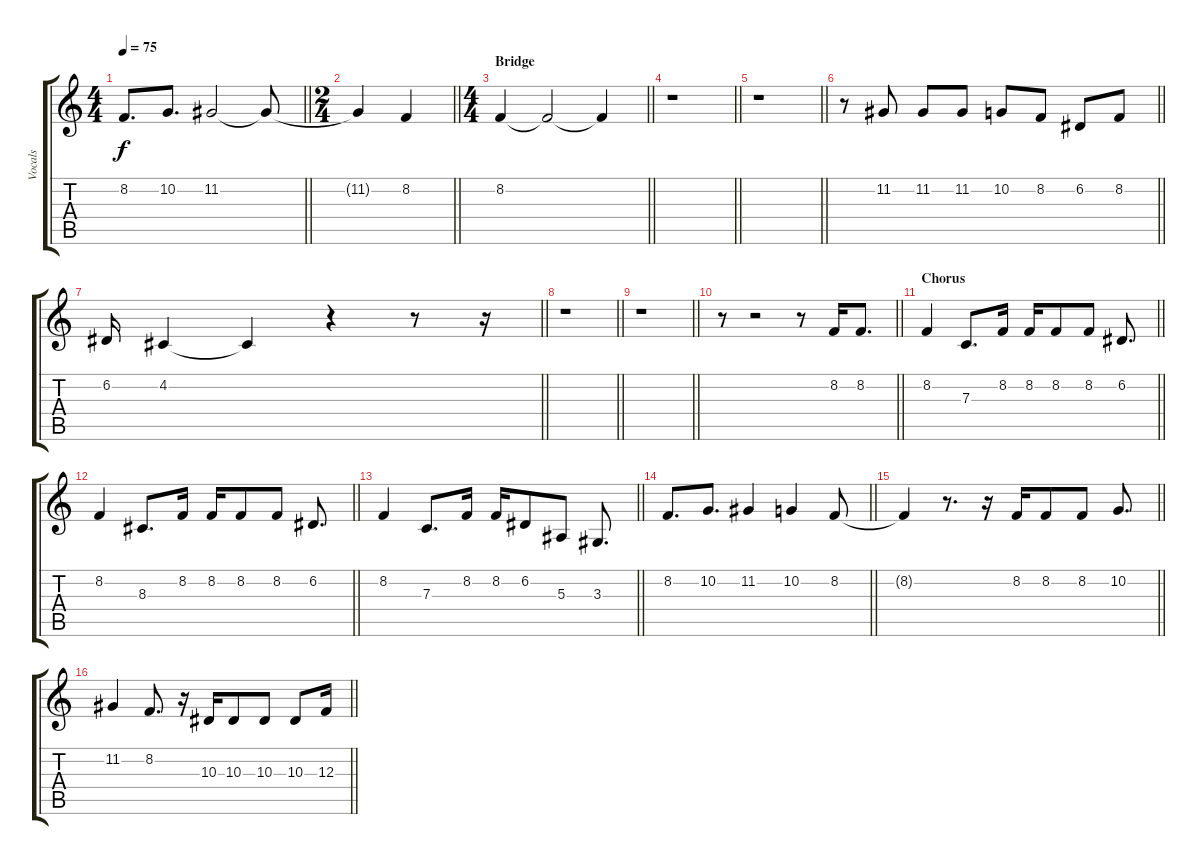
\track ("Vocals" "Vocals") {instrument lead2sawtooth}
\staff {score tabs}
\tuning (D4 A3 F3 C3 G2 D2) {hide}
\ts (4 4)
\tempo 75
\clef g2
\barLineRight lightlight
\ks c
8.2.8{d dy f} 10.2.8{d} 11.2.2 11.2{t}.8 |
\ts (2 4)
\barLineRight lightlight
11.2{t}.4 8.2.4 |
\ts (4 4)
\section ("" "Bridge")
\barLineRight lightlight
8.2.4 8.2{t}.2 8.2{t}.4 |
\barLineRight lightlight
r.1 |
\barLineRight lightlight
r.1 |
\barLineRight lightlight
r.8 11.2.8 11.2.8 11.2.8 10.2.8 8.2.8 6.2.8 8.2.8 |
\barLineRight lightlight
6.2.16 4.2.4 4.2{t}.4 r.4 r.8 r.16 |
\barLineRight lightlight
r.1 |
\barLineRight lightlight
r.1 |
\barLineRight lightlight
r.8 r.2 r.8 8.2.16 8.2.8{d} |
\section ("" "Chorus")
\barLineRight lightlight
8.2.4 7.3.8{d} 8.2.16 8.2.16 8.2.8 8.2.8 6.2.8{d} |
\barLineRight lightlight
8.2.4 8.3.8{d} 8.2.16 8.2.16 8.2.8 8.2.8 6.2.8{d} |
\barLineRight lightlight
8.2.4 7.3.8{d} 8.2.16 8.2.16 6.2.8 5.3.8 3.3.8{d} |
\barLineRight lightlight
8.2.8{d} 10.2.8{d} 11.2.4 10.2.4 8.2.8 |
\barLineRight lightlight
8.2{t}.4 r.8{d} r.16 8.2.16 8.2.8 8.2.8 10.2.8{d} |
\barLineRight lightlight
11.2.4 8.2.8{d} r.16 10.3.16 10.3.8 10.3.8 10.3.8 12.3.16
